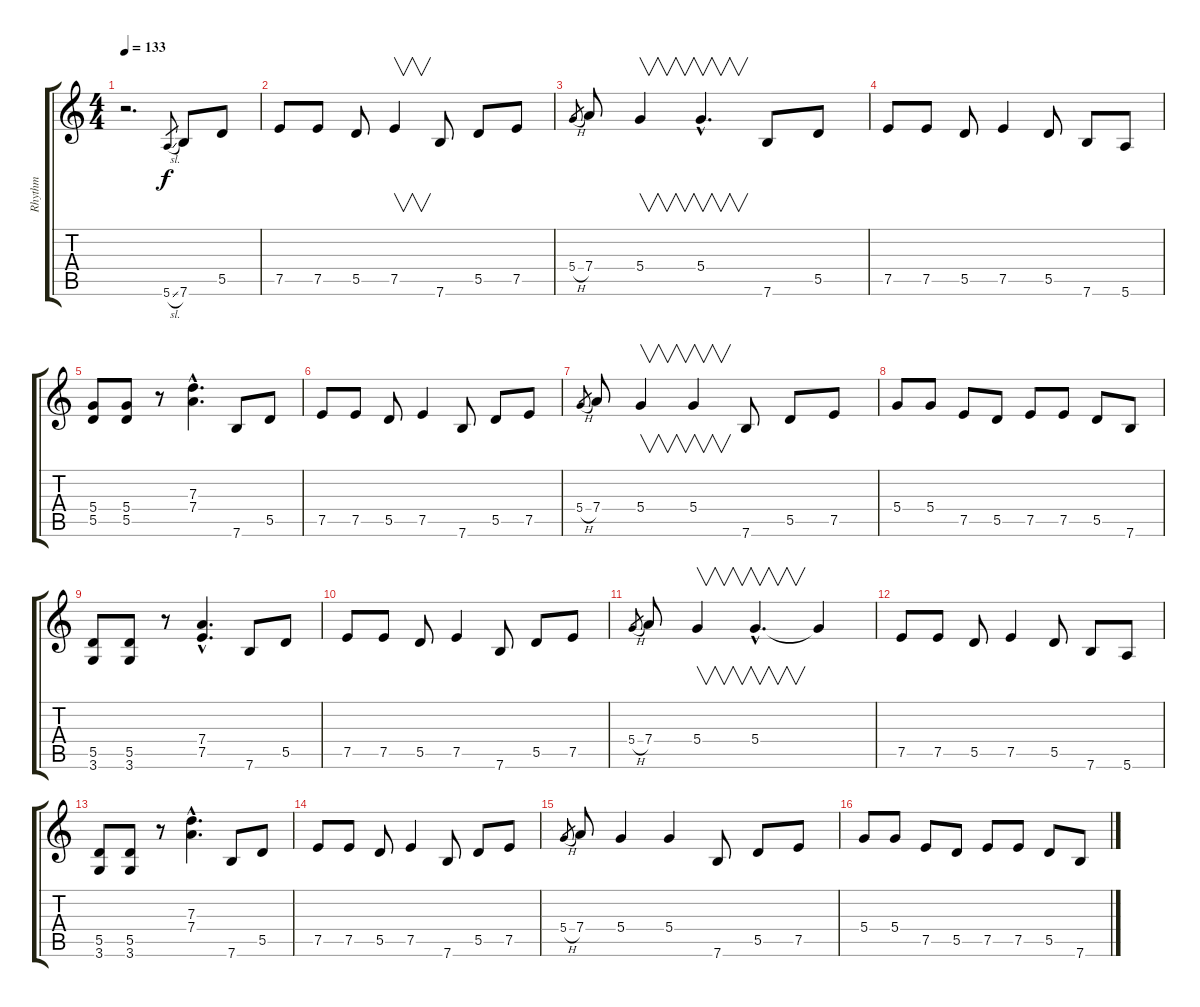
\track ("Rhythm" "Rhythm") {instrument distortionguitar}
\staff {score tabs}
\tuning (E4 B3 G3 D3 A2 E2) {hide}
\ts (4 4)
\tempo 133
\clef g2
\ks c
r.2{d dy f instrument distortionguitar} 5.6{sl}.8{gr} 7.6.8 5.5.8 |
7.5.8 7.5.8 5.5.8 7.5.4{v} 7.6.8 5.5.8 7.5.8 |
5.4{h}.8{gr} 7.4.8 5.4.4{v} 5.4{hac}.4{v d} 7.6.8 5.5.8 |
7.5.8 7.5.8 5.5.8 7.5.4 5.5.8 7.6.8 5.6.8 |
(5.4 5.5).8 (5.4 5.5).8 r.8 (7.3{hac} 7.4{hac}).4{d} 7.6.8 5.5.8 |
7.5.8 7.5.8 5.5.8 7.5.4 7.6.8 5.5.8 7.5.8 |
5.4{h}.8{gr} 7.4.8 5.4.4{v} 5.4.4{v} 7.6.8 5.5.8 7.5.8 |
5.4.8 5.4.8 7.5.8 5.5.8 7.5.8 7.5.8 5.5.8 7.6.8 |
(5.5 3.6).8 (5.5 3.6).8 r.8 (7.4{hac} 7.5{hac}).4{d} 7.6.8 5.5.8 |
7.5.8 7.5.8 5.5.8 7.5.4 7.6.8 5.5.8 7.5.8 |
5.4{h}.8{gr} 7.4.8 5.4.4{v} 5.4{hac}.4{v d} 5.4{t}.4 |
7.5.8 7.5.8 5.5.8 7.5.4 5.5.8 7.6.8 5.6.8 |
(5.5 3.6).8 (5.5 3.6).8 r.8 (7.3{hac} 7.4{hac}).4{d} 7.6.8 5.5.8 |
7.5.8 7.5.8 5.5.8 7.5.4 7.6.8 5.5.8 7.5.8 |
5.4{h}.8{gr} 7.4.8 5.4.4 5.4.4 7.6.8 5.5.8 7.5.8 |
5.4.8 5.4.8 7.5.8 5.5.8 7.5.8 7.5.8 5.5.8 7.6.8
